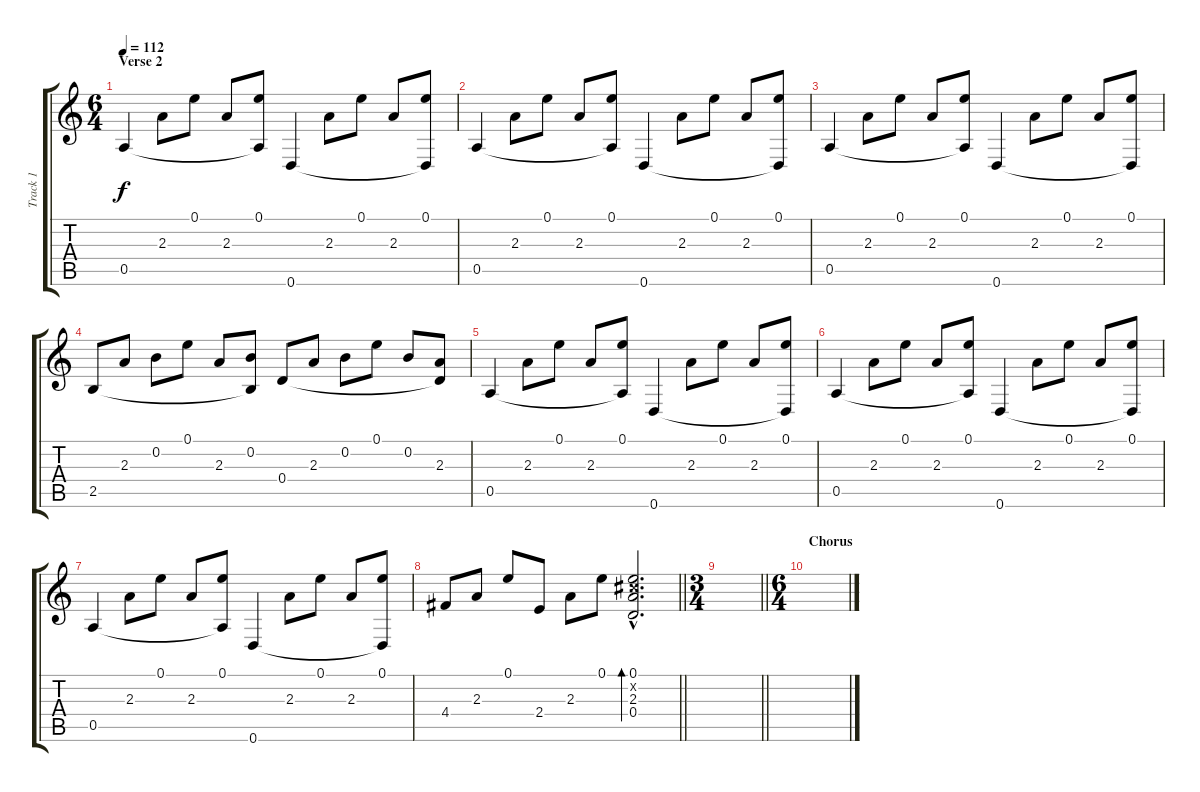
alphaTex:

\track ("Track 1" "Track 1") {instrument acousticguitarsteel}
\staff {score tabs}
\tuning (E4 B3 G3 D3 A2 D2) {hide}
\ts (6 4)
\section ("" "Verse 2")
\tempo 112
\clef g2
\ks c
0.5.4{dy f} 2.3.8 0.1.8 2.3.8 (0.1 0.5{t}).8 0.6.4 2.3.8 0.1.8 2.3.8 (0.1 0.6{t}).8 |
0.5.4 2.3.8 0.1.8 2.3.8 (0.1 0.5{t}).8 0.6.4 2.3.8 0.1.8 2.3.8 (0.1 0.6{t}).8 |
0.5.4 2.3.8 0.1.8 2.3.8 (0.1 0.5{t}).8 0.6.4 2.3.8 0.1.8 2.3.8 (0.1 0.6{t}).8 |
2.5.8 2.3.8 0.2.8 0.1.8 2.3.8 (0.2 2.5{t}).8 0.4.8 2.3.8 0.2.8 0.1.8 0.2.8 (2.3 0.4{t}).8 |
0.5.4 2.3.8 0.1.8 2.3.8 (0.1 0.5{t}).8 0.6.4 2.3.8 0.1.8 2.3.8 (0.1 0.6{t}).8 |
0.5.4 2.3.8 0.1.8 2.3.8 (0.1 0.5{t}).8 0.6.4 2.3.8 0.1.8 2.3.8 (0.1 0.6{t}).8 |
0.5.4 2.3.8 0.1.8 2.3.8 (0.1 0.5{t}).8 0.6.4 2.3.8 0.1.8 2.3.8 (0.1 0.6{t}).8 |
\barLineRight lightlight
4.4.8 2.3.8 0.1.8 2.4.8 2.3.8 0.1.8 (0.1{hac} 2.2{hac x} 2.3{hac} 0.4{hac}).2{d bd 120} |
\ts (3 4)
\barLineRight lightlight
|
\ts (6 4)
\section ("" "Chorus")
